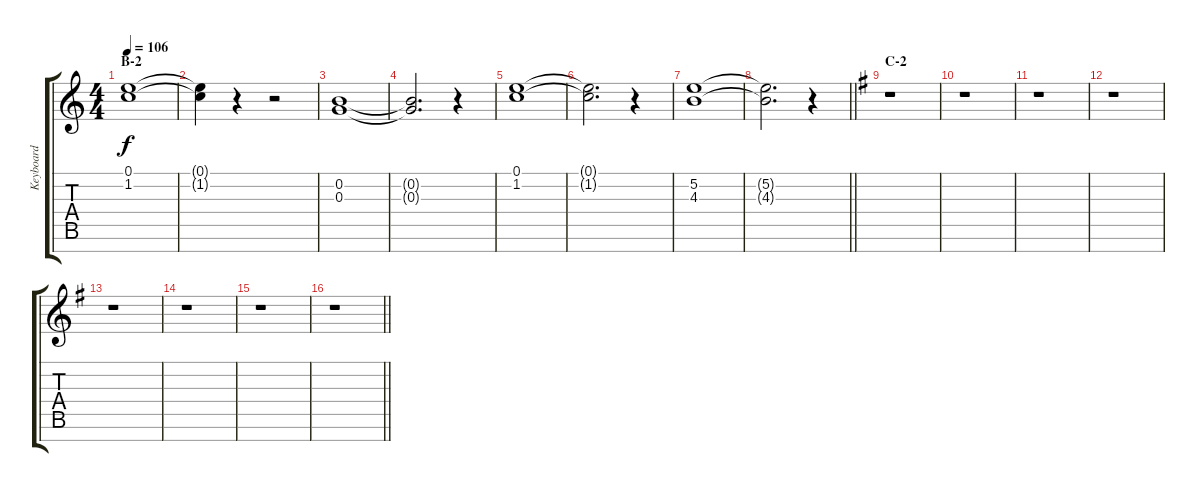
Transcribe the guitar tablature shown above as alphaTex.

\track ("Keyboard" "Keyboard") {instrument drawbarorgan}
\staff {score tabs}
\tuning (E5 B4 G4 D4 A3 E3 B2) {hide}
\ts (4 4)
\section ("" "B-2")
\tempo 106
\clef g2
\ks c
(0.1 1.2).1{dy f} |
(0.1{t} 1.2{t}).4 r.4 r.2 |
(0.2 0.3).1 |
(0.2{t} 0.3{t}).2{d} r.4 |
(0.1 1.2).1 |
(0.1{t} 1.2{t}).2{d} r.4 |
(5.2 4.3).1 |
\barLineRight lightlight
(5.2{t} 4.3{t}).2{d} r.4 |
\section ("" "C-2")
\ks g
r.1 |
r.1 |
r.1 |
r.1 |
r.1 |
r.1 |
r.1 |
\barLineRight lightlight
r.1
